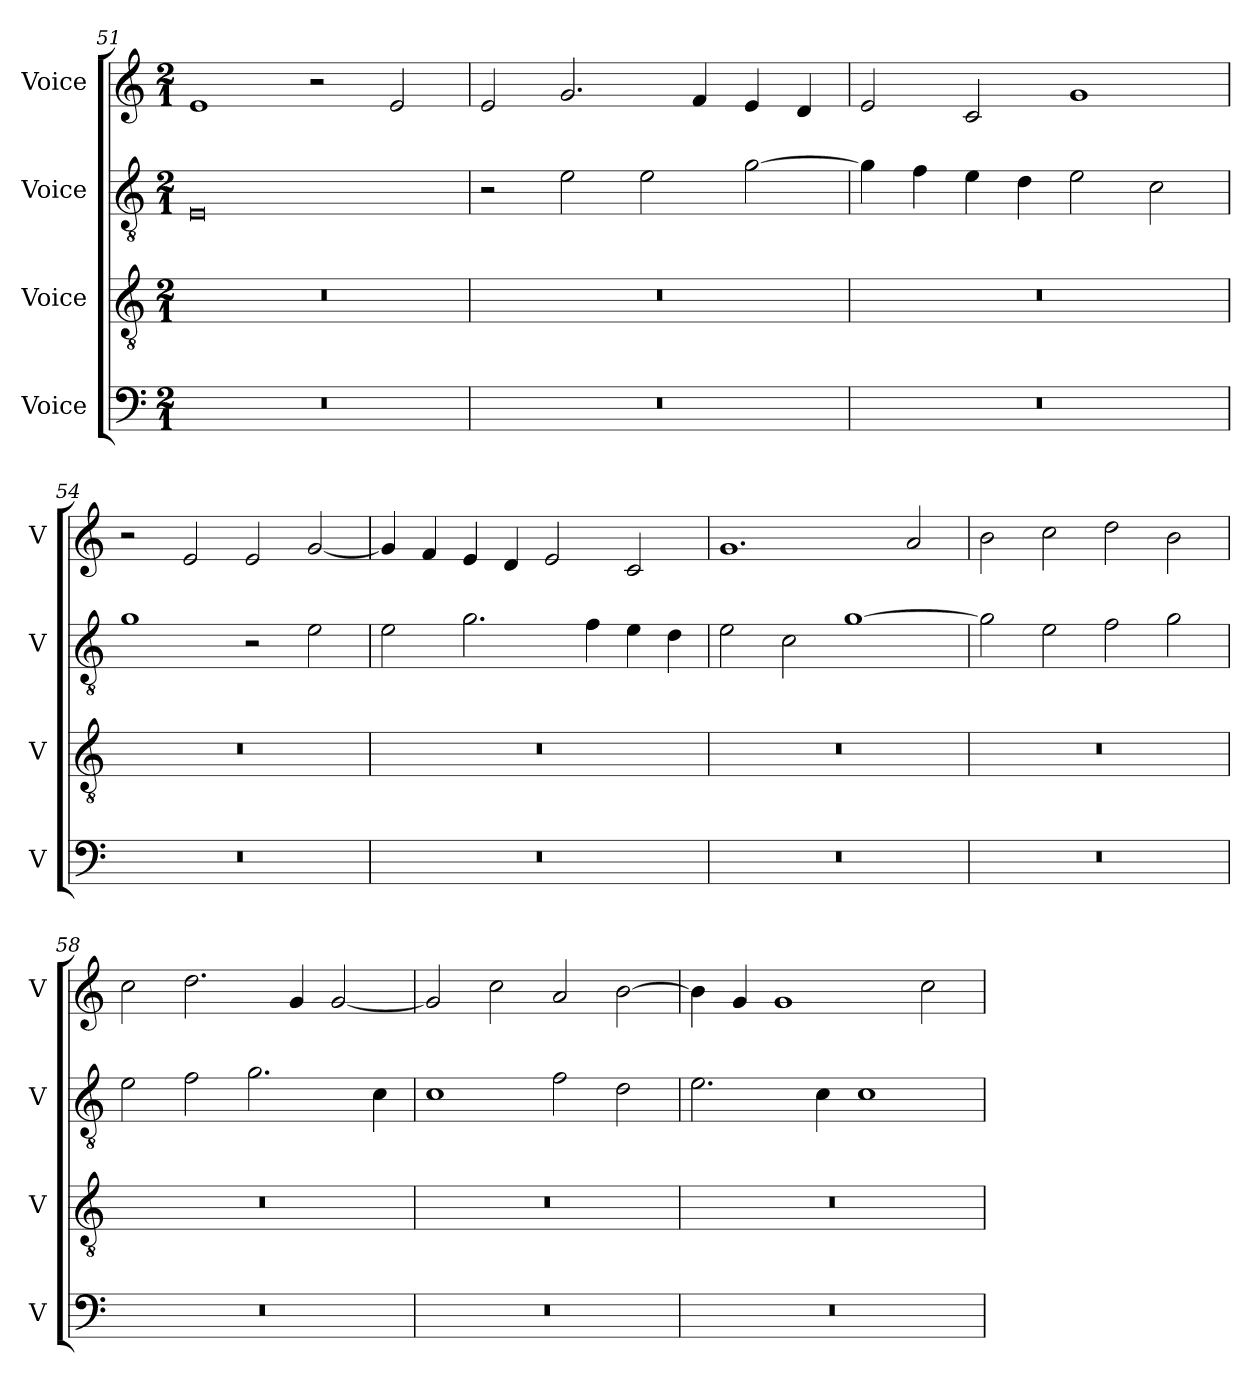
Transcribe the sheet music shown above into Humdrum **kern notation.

**kern	**kern	**kern	**kern
*part4	*part3	*part2	*part1
*staff4	*staff3	*staff2	*staff1
*I"Voice	*I"Voice	*I"Voice	*I"Voice
*I'V	*I'V	*I'V	*I'V
*clefF4	*clefGv2	*clefGv2	*clefG2
*k[]	*k[]	*k[]	*k[]
*M2/1	*M2/1	*M2/1	*M2/1
=51	=51	=51	=51
0r	0r	0E	1e
.	.	.	2r
.	.	.	2e/
=52	=52	=52	=52
0r	0r	2r	2e/
.	.	2e\	2.g/
.	.	2e\	.
.	.	.	4f/
.	.	[2g\	4e/
.	.	.	4d/
!!LO:LB:g=z
=53	=53	=53	=53
0r	0r	4g\]	2e/
.	.	4f\	.
.	.	4e\	2c/
.	.	4d\	.
.	.	2e\	1g
.	.	2c\	.
=54	=54	=54	=54
0r	0r	1g	2r
.	.	.	2e/
.	.	2r	2e/
.	.	2e\	[2g/
=55	=55	=55	=55
0r	0r	2e\	4g/]
.	.	.	4f/
.	.	2.g\	4e/
.	.	.	4d/
.	.	.	2e/
.	.	4f\	.
.	.	4e\	2c/
.	.	4d\	.
!!LO:LB:g=z
=56	=56	=56	=56
0r	0r	2e\	1.g
.	.	2c\	.
.	.	[1g	.
.	.	.	2a/
=57	=57	=57	=57
0r	0r	2g\]	2b\
.	.	2e\	2cc\
.	.	2f\	2dd\
.	.	2g\	2b\
=58	=58	=58	=58
0r	0r	2e\	2cc\
.	.	2f\	2.dd\
.	.	2.g\	.
.	.	.	4g/
.	.	.	[2g/
.	.	4c\	.
=59	=59	=59	=59
0r	0r	1c	2g/]
.	.	.	2cc\
.	.	2f\	2a/
.	.	2d\	[2b\
!!LO:LB:g=z
=60	=60	=60	=60
0r	0r	2.e\	4b\]
.	.	.	4g/
.	.	.	1g
.	.	4c\	.
.	.	1c	.
.	.	.	2cc\
=	=	=	=
*-	*-	*-	*-
